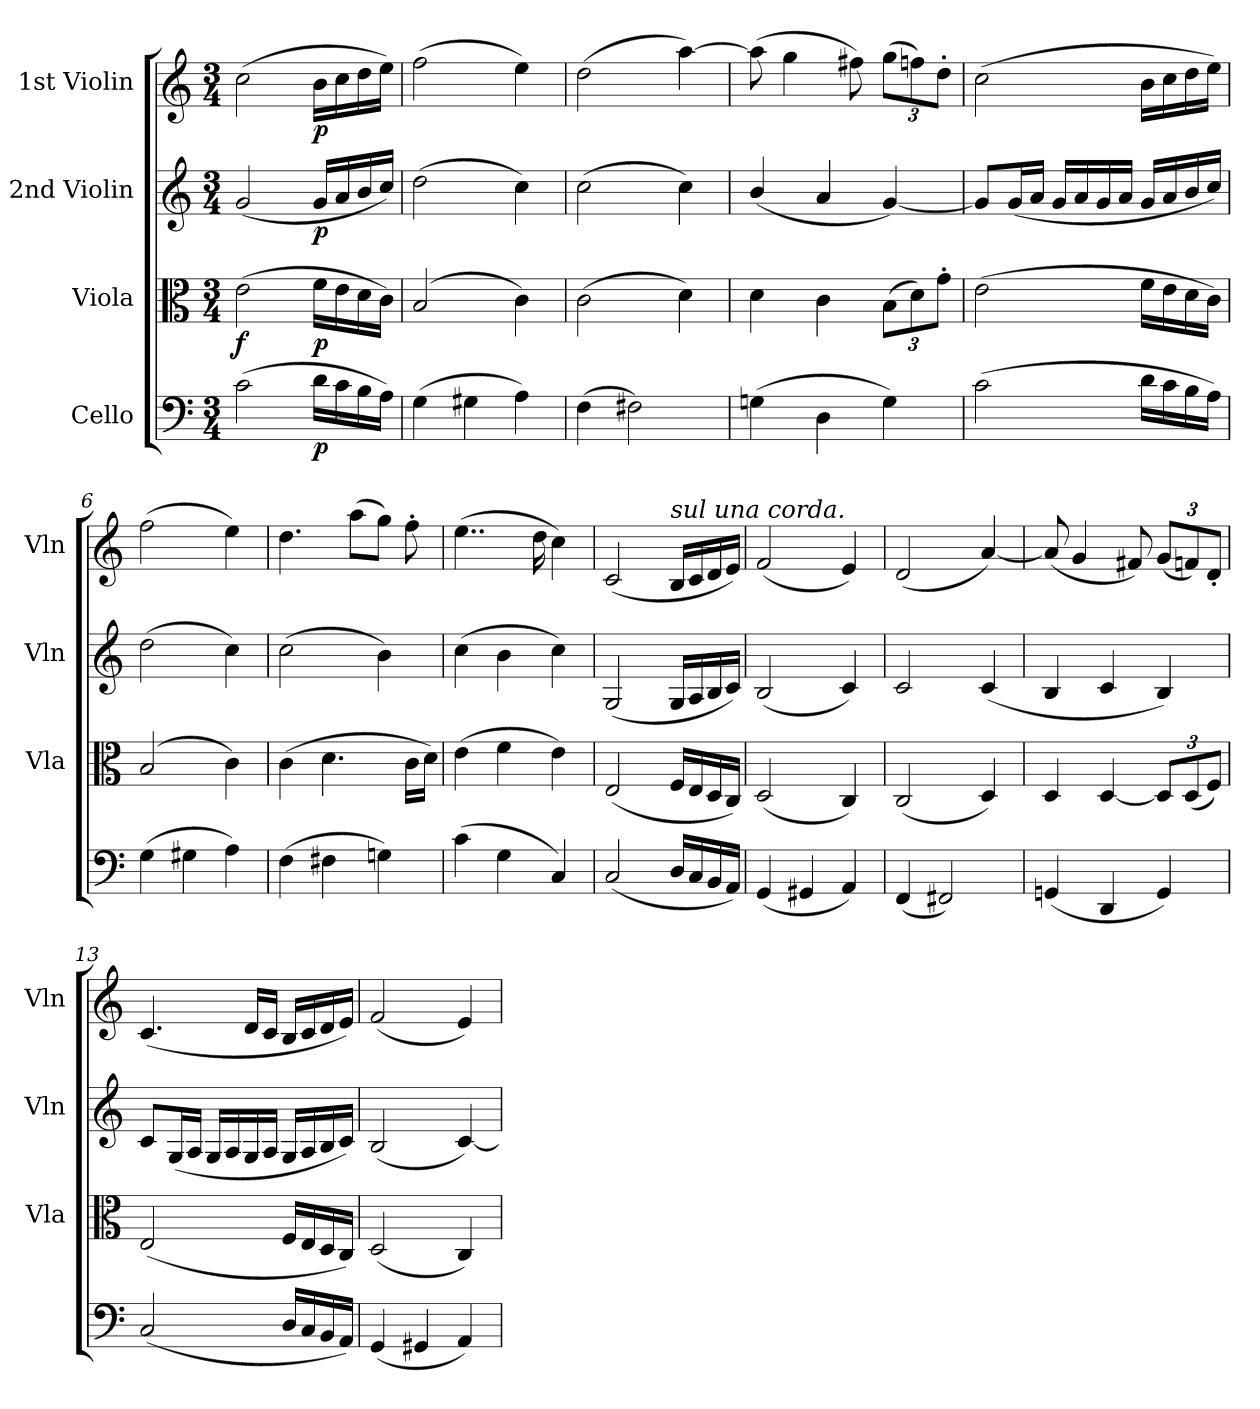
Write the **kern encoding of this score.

**kern	**dynam	**kern	**dynam	**kern	**dynam	**kern	**dynam
*part4	*part4	*part3	*part3	*part2	*part2	*part1	*part1
*staff4	*staff4	*staff3	*staff3	*staff2	*staff2	*staff1	*staff1
*I"Cello	*	*I"Viola	*	*I"2nd Violin	*	*I"1st Violin	*
*	*	*I'Vla	*	*I'Vln	*	*I'Vln	*
*clefF4	*	*clefC3	*	*clefG2	*	*clefG2	*
*k[]	*	*k[]	*	*k[]	*	*k[]	*
*C:	*	*C:	*	*C:	*	*C:	*
*M3/4	*	*M3/4	*	*M3/4	*	*M3/4	*
=1	=1	=1	=1	=1	=1	=1	=1
!	!	!	!LO:DY:b	!	!	!	!LO:DY:a
(2c\	.	(2e\	f	(2g/	.	(2cc\	Menuetto Grazioso
!	!LO:DY:b	!	!LO:DY:b	!	!LO:DY:b	!	!LO:DY:b
16d\LL	p	16f\LL	p	16g/LL	p	16b\LL	p
16c\	.	16e\	.	16a/	.	16cc\	.
16B\	.	16d\	.	16b/	.	16dd\	.
16A\JJ)	.	16c\JJ)	.	16cc/JJ)	.	16ee\JJ)	.
=2	=2	=2	=2	=2	=2	=2	=2
(4G\	.	(2B/	.	(2dd\	.	(2ff\	.
4G#X\	.	.	.	.	.	.	.
4A\)	.	4c\)	.	4cc\)	.	4ee\)	.
=3	=3	=3	=3	=3	=3	=3	=3
(4F\	.	(2c\	.	(2cc\	.	(2dd\	.
2F#X\)	.	.	.	.	.	.	.
.	.	4d\)	.	4cc\)	.	[4aa\)	.
=4	=4	=4	=4	=4	=4	=4	=4
(4Gn\	.	4d\	.	(<4b/	.	(8aa\]	.
.	.	.	.	.	.	4gg\	.
4D\	.	4c\	.	4a/	.	.	.
.	.	.	.	.	.	8ff#X\)	.
4G\)	.	(12B\L	.	[4g/)	.	(12gg\L	.
.	.	12d\)	.	.	.	12ffn\)	.
.	.	12g'\J	.	.	.	12dd'\J	.
=5	=5	=5	=5	=5	=5	=5	=5
(2c\	.	(2e\	.	8g/L]	.	(2cc\	.
.	.	.	.	(16g/L	.	.	.
.	.	.	.	16a/JJ	.	.	.
.	.	.	.	16g/LL	.	.	.
.	.	.	.	16a/	.	.	.
.	.	.	.	16g/	.	.	.
.	.	.	.	16a/JJ	.	.	.
16d\LL	.	16f\LL	.	16g/LL	.	16b\LL	.
16c\	.	16e\	.	16a/	.	16cc\	.
16B\	.	16d\	.	16b/	.	16dd\	.
16A\JJ)	.	16c\JJ)	.	16cc/JJ)	.	16ee\JJ)	.
=6	=6	=6	=6	=6	=6	=6	=6
(4G\	.	(2B/	.	(2dd\	.	(2ff\	.
4G#X\	.	.	.	.	.	.	.
4A\)	.	4c\)	.	4cc\)	.	4ee\)	.
=7	=7	=7	=7	=7	=7	=7	=7
(4F\	.	(4c\	.	(2cc\	.	4.dd\	.
4F#X\	.	4.d\	.	.	.	.	.
.	.	.	.	.	.	(8aa\L	.
4Gn\)	.	.	.	4b\)	.	8gg\J)	.
.	.	16c\LL	.	.	.	8ff'\	.
.	.	16d\JJ)	.	.	.	.	.
=8	=8	=8	=8	=8	=8	=8	=8
(4c\	.	(4e\	.	(4cc\	.	(4..ee\	.
4G\	.	4f\	.	4b\	.	.	.
.	.	.	.	.	.	16dd\	.
4C/)	.	4e\)	.	4cc\)	.	4cc\)	.
!!LO:LB:g=z
=9	=9	=9	=9	=9	=9	=9	=9
(2C/	.	(2E/	.	(2G/	.	(2c/	.
!	!	!	!	!	!	!LO:TX:a:i:t=sul una corda.	!
16D/LL	.	16F/LL	.	16G/LL	.	16B/LL	.
16C/	.	16E/	.	16A/	.	16c/	.
16BB/	.	16D/	.	16B/	.	16d/	.
16AA/JJ)	.	16C/JJ)	.	16c/JJ)	.	16e/JJ)	.
=10	=10	=10	=10	=10	=10	=10	=10
(4GG/	.	(2D/	.	(2B/	.	(2f/	.
4GG#X/	.	.	.	.	.	.	.
4AA/)	.	4C/)	.	4c/)	.	4e/)	.
=11	=11	=11	=11	=11	=11	=11	=11
(4FF/	.	(2C/	.	2c/	.	(2d/	.
2FF#X/)	.	.	.	.	.	.	.
.	.	4D/)	.	(4c/	.	[4a/)	.
=12	=12	=12	=12	=12	=12	=12	=12
(4GGn/	.	4D/	.	4B/	.	(8a/]	.
.	.	.	.	.	.	4g/	.
4DD/	.	[4D/	.	4c/	.	.	.
.	.	.	.	.	.	8f#X/)	.
4GG/)	.	12D/L]	.	4B/)	.	(12g/L	.
.	.	(12D/	.	.	.	12fn/)	.
.	.	12F/J)	.	.	.	12d'/J	.
!!LO:LB:g=z
=13	=13	=13	=13	=13	=13	=13	=13
(2C/	.	(2E/	.	8c/L	.	(4.c/	.
.	.	.	.	(16G/L	.	.	.
.	.	.	.	16A/JJ	.	.	.
.	.	.	.	16G/LL	.	.	.
.	.	.	.	16A/	.	.	.
.	.	.	.	16G/	.	16d/LL	.
.	.	.	.	16A/JJ	.	16c/JJ	.
16D/LL	.	16F/LL	.	16G/LL	.	16B/LL	.
16C/	.	16E/	.	16A/	.	16c/	.
16BB/	.	16D/	.	16B/	.	16d/	.
16AA/JJ)	.	16C/JJ)	.	16c/JJ)	.	16e/JJ)	.
=14	=14	=14	=14	=14	=14	=14	=14
(4GG/	.	(2D/	.	(2B/	.	(2f/	.
4GG#X/	.	.	.	.	.	.	.
4AA/)	.	4C/)	.	[4c/)	.	4e/)	.
=	=	=	=	=	=	=	=
*-	*-	*-	*-	*-	*-	*-	*-
